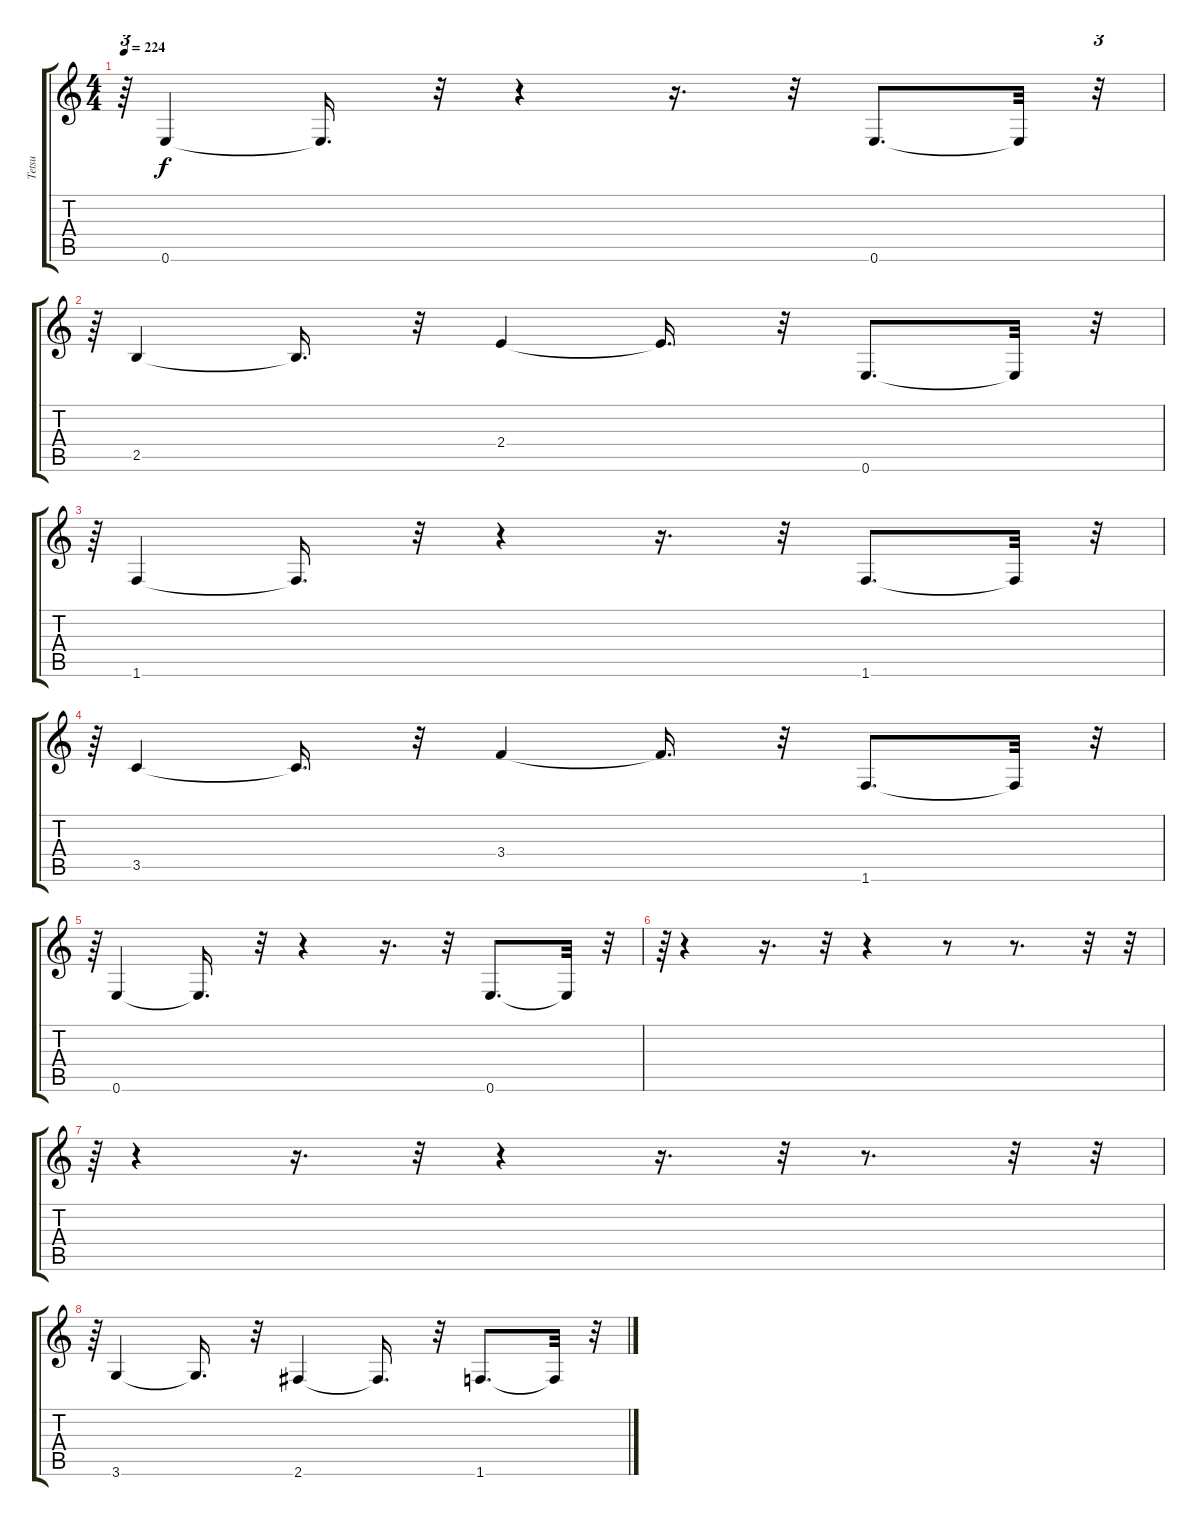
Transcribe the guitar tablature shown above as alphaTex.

\track ("Tetsu" "Tetsu") {instrument electricbasspick}
\staff {score tabs}
\tuning (E4 B3 G3 D3 A2 E2) {hide}
\ts (4 4)
\tempo 224
\clef g2
\ks c
r.64{tu (3 2) dy f} 0.6.4 0.6{t}.16{d} r.32 r.4 r.16{d} r.32 0.6.8{d} 0.6{t}.32 r.32{tu (3 2)} |
r.64{tu (3 2)} 2.5.4 2.5{t}.16{d} r.32 2.4.4 2.4{t}.16{d} r.32 0.6.8{d} 0.6{t}.32 r.32{tu (3 2)} |
r.64{tu (3 2)} 1.6.4 1.6{t}.16{d} r.32 r.4 r.16{d} r.32 1.6.8{d} 1.6{t}.32 r.32{tu (3 2)} |
r.64{tu (3 2)} 3.5.4 3.5{t}.16{d} r.32 3.4.4 3.4{t}.16{d} r.32 1.6.8{d} 1.6{t}.32 r.32{tu (3 2)} |
r.64{tu (3 2)} 0.6.4 0.6{t}.16{d} r.32 r.4 r.16{d} r.32 0.6.8{d} 0.6{t}.32 r.32{tu (3 2)} |
r.64{tu (3 2)} r.4 r.16{d} r.32 r.4 r.8 r.8{d} r.32 r.32{tu (3 2)} |
r.64{tu (3 2)} r.4 r.16{d} r.32 r.4 r.16{d} r.32 r.8{d} r.32 r.32{tu (3 2)} |
r.64{tu (3 2)} 3.6.4 3.6{t}.16{d} r.32 2.6.4 2.6{t}.16{d} r.32 1.6.8{d} 1.6{t}.32 r.32{tu (3 2)}
